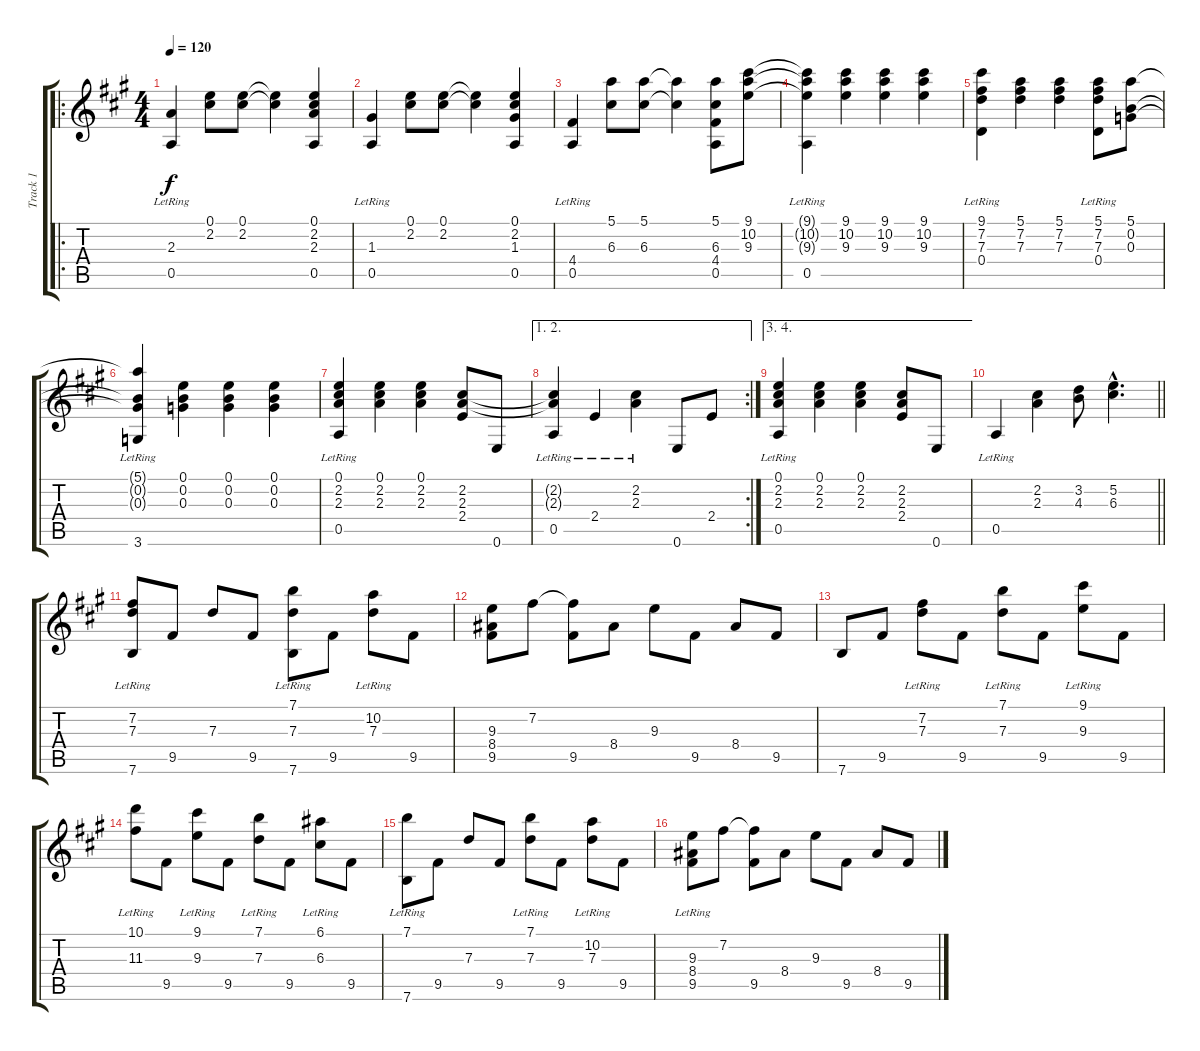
\track ("Track 1" "Track 1") {instrument acousticguitarsteel}
\staff {score tabs}
\tuning (E4 B3 G3 D3 A2 E2) {hide}
\ro
\ts (4 4)
\tempo 120
\clef g2
\ks a
(2.3{lr} 0.5{lr}).4{dy f instrument acousticguitarsteel} (0.1 2.2).8 (0.1 2.2).8 (0.1{t} 2.2{t}).4 (0.1 2.2 2.3 0.5).4 |
(1.3{lr} 0.5{lr}).4 (0.1 2.2).8 (0.1 2.2).8 (0.1{t} 2.2{t}).4 (0.1 2.2 1.3 0.5).4 |
(4.4{lr} 0.5{lr}).4 (5.1 6.3).8 (5.1 6.3).8 (5.1{t} 6.3{t}).4 (5.1 6.3 4.4 0.5).8 (9.1 10.2 9.3).8 |
(9.1{t} 10.2{t} 9.3{t} 0.5{lr}).4 (9.1 10.2 9.3).4 (9.1 10.2 9.3).4 (9.1 10.2 9.3).4 |
(9.1 7.2 7.3 0.4{lr}).4 (5.1 7.2 7.3).4 (5.1 7.2 7.3).4 (5.1 7.2 7.3 0.4{lr}).8 (5.1 0.2 0.3).8 |
(5.1{t} 0.2{t} 0.3{t} 3.6{lr}).4 (0.1 0.2 0.3).4 (0.1 0.2 0.3).4 (0.1 0.2 0.3).4 |
(0.1 2.2 2.3 0.5{lr}).4 (0.1 2.2 2.3).4 (0.1 2.2 2.3).4 (2.2 2.3 2.4).8 0.6.8 |
\ae (1 2)
\rc 2
(2.2{t} 2.3{t} 0.5{lr}).4 2.4{lr}.4 (2.2{lr} 2.3{lr}).4 0.6.8 2.4.8 |
\ae (3 4)
(0.1 2.2 2.3 0.5{lr}).4 (0.1 2.2 2.3).4 (0.1 2.2 2.3).4 (2.2 2.3 2.4).8 0.6.8 |
\barLineRight lightlight
0.5{lr}.4 (2.2 2.3).4 (3.2 4.3).8 (5.2{hac} 6.3{hac}).4{d} |
(7.2{lr} 7.3 7.6{lr}).8 9.5.8 7.3.8 9.5.8 (7.1{lr} 7.3 7.6{lr}).8 9.5.8 (10.2{lr} 7.3).8 9.5.8 |
(9.3 8.4 9.5).8 7.2.8 (7.2{t} 9.5).8 8.4.8 9.3.8 9.5.8 8.4.8 9.5.8 |
7.6.8 9.5.8 (7.2{lr} 7.3{lr}).8 9.5.8 (7.1{lr} 7.3{lr}).8 9.5.8 (9.1{lr} 9.3{lr}).8 9.5.8 |
(10.1{lr} 11.3{lr}).8 9.5.8 (9.1{lr} 9.3{lr}).8 9.5.8 (7.1{lr} 7.3{lr}).8 9.5.8 (6.1{lr} 6.3{lr}).8 9.5.8 |
(7.1{lr} 7.6{lr}).8 9.5.8 7.3.8 9.5.8 (7.1{lr} 7.3{lr}).8 9.5.8 (10.2{lr} 7.3{lr}).8 9.5.8 |
(9.3 8.4{lr} 9.5{lr}).8 7.2.8 (7.2{t} 9.5).8 8.4.8 9.3.8 9.5.8 8.4.8 9.5.8
